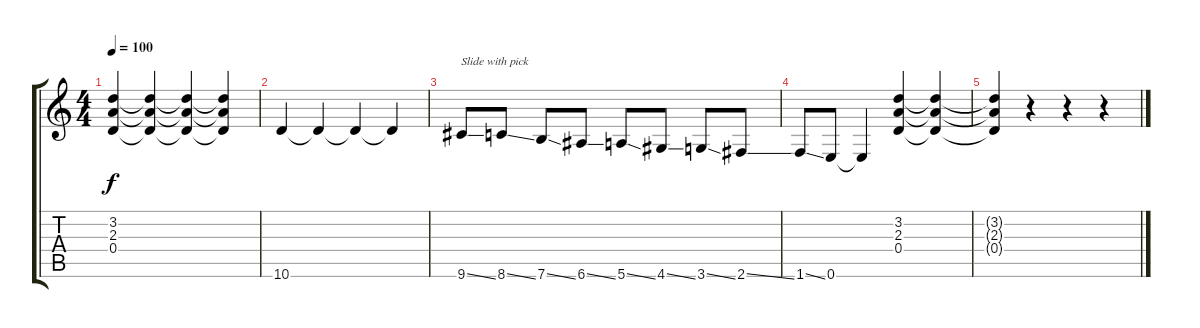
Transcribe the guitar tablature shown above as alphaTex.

\track "" {instrument distortionguitar}
\staff {score tabs}
\tuning (E4 B3 G3 D3 A2 E2) {hide}
\ts (4 4)
\tempo 100
\clef g2
\ks c
(3.2 2.3 0.4).4{dy f} (3.2{t} 2.3{t} 0.4{t}).4 (3.2{t} 2.3{t} 0.4{t}).4 (3.2{t} 2.3{t} 0.4{t}).4 |
10.6.4 10.6{t}.4 10.6{t}.4 10.6{t}.4 |
9.6{ss}.8{txt "Slide with pick"} 8.6{ss}.8 7.6{ss}.8 6.6{ss}.8 5.6{ss}.8 4.6{ss}.8 3.6{ss}.8 2.6{ss}.8 |
1.6{ss}.8 0.6.8 0.6{t}.4 (3.2 2.3 0.4).4 (3.2{t} 2.3{t} 0.4{t}).4 |
(3.2{t} 2.3{t} 0.4{t}).4 r.4 r.4 r.4
